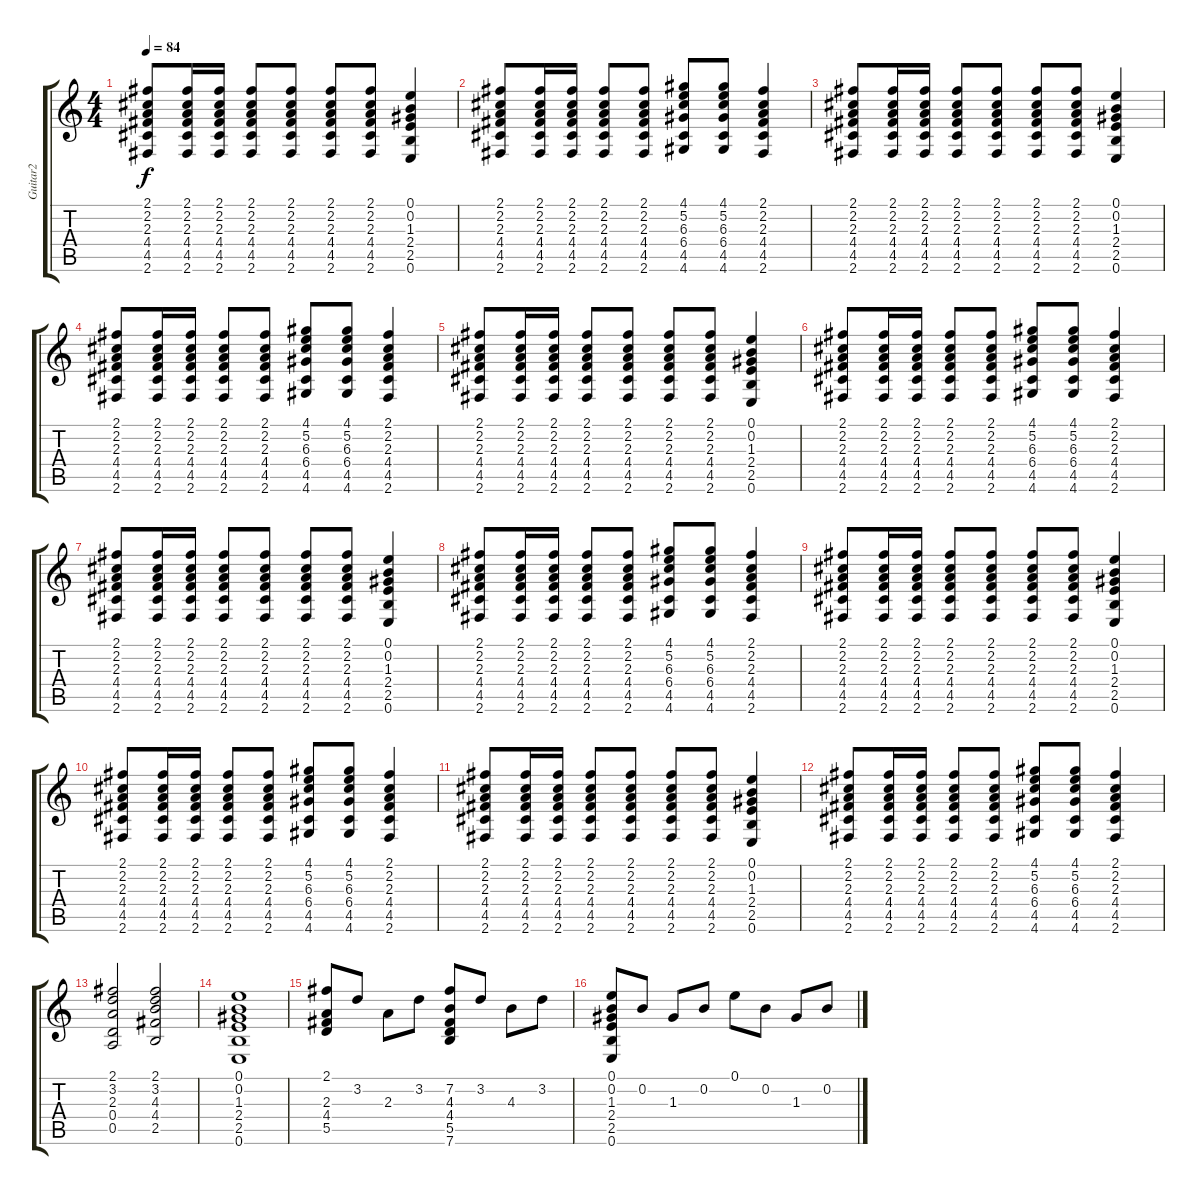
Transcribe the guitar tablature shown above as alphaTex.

\track ("Guitar2" "Guitar2") {instrument acousticguitarnylon}
\staff {score tabs}
\tuning (E4 B3 G3 D3 A2 E2) {hide}
\ts (4 4)
\tempo 84
\clef g2
\ks c
(2.1 2.2 2.3 4.4 4.5 2.6).8{dy f} (2.1 2.2 2.3 4.4 4.5 2.6).16 (2.1 2.2 2.3 4.4 4.5 2.6).16 (2.1 2.2 2.3 4.4 4.5 2.6).8 (2.1 2.2 2.3 4.4 4.5 2.6).8 (2.1 2.2 2.3 4.4 4.5 2.6).8 (2.1 2.2 2.3 4.4 4.5 2.6).8 (0.1 0.2 1.3 2.4 2.5 0.6).4 |
(2.1 2.2 2.3 4.4 4.5 2.6).8 (2.1 2.2 2.3 4.4 4.5 2.6).16 (2.1 2.2 2.3 4.4 4.5 2.6).16 (2.1 2.2 2.3 4.4 4.5 2.6).8 (2.1 2.2 2.3 4.4 4.5 2.6).8 (4.1 5.2 6.3 6.4 4.5 4.6).8 (4.1 5.2 6.3 6.4 4.5 4.6).8 (2.1 2.2 2.3 4.4 4.5 2.6).4 |
(2.1 2.2 2.3 4.4 4.5 2.6).8 (2.1 2.2 2.3 4.4 4.5 2.6).16 (2.1 2.2 2.3 4.4 4.5 2.6).16 (2.1 2.2 2.3 4.4 4.5 2.6).8 (2.1 2.2 2.3 4.4 4.5 2.6).8 (2.1 2.2 2.3 4.4 4.5 2.6).8 (2.1 2.2 2.3 4.4 4.5 2.6).8 (0.1 0.2 1.3 2.4 2.5 0.6).4 |
(2.1 2.2 2.3 4.4 4.5 2.6).8 (2.1 2.2 2.3 4.4 4.5 2.6).16 (2.1 2.2 2.3 4.4 4.5 2.6).16 (2.1 2.2 2.3 4.4 4.5 2.6).8 (2.1 2.2 2.3 4.4 4.5 2.6).8 (4.1 5.2 6.3 6.4 4.5 4.6).8 (4.1 5.2 6.3 6.4 4.5 4.6).8 (2.1 2.2 2.3 4.4 4.5 2.6).4 |
(2.1 2.2 2.3 4.4 4.5 2.6).8 (2.1 2.2 2.3 4.4 4.5 2.6).16 (2.1 2.2 2.3 4.4 4.5 2.6).16 (2.1 2.2 2.3 4.4 4.5 2.6).8 (2.1 2.2 2.3 4.4 4.5 2.6).8 (2.1 2.2 2.3 4.4 4.5 2.6).8 (2.1 2.2 2.3 4.4 4.5 2.6).8 (0.1 0.2 1.3 2.4 2.5 0.6).4 |
(2.1 2.2 2.3 4.4 4.5 2.6).8 (2.1 2.2 2.3 4.4 4.5 2.6).16 (2.1 2.2 2.3 4.4 4.5 2.6).16 (2.1 2.2 2.3 4.4 4.5 2.6).8 (2.1 2.2 2.3 4.4 4.5 2.6).8 (4.1 5.2 6.3 6.4 4.5 4.6).8 (4.1 5.2 6.3 6.4 4.5 4.6).8 (2.1 2.2 2.3 4.4 4.5 2.6).4 |
(2.1 2.2 2.3 4.4 4.5 2.6).8 (2.1 2.2 2.3 4.4 4.5 2.6).16 (2.1 2.2 2.3 4.4 4.5 2.6).16 (2.1 2.2 2.3 4.4 4.5 2.6).8 (2.1 2.2 2.3 4.4 4.5 2.6).8 (2.1 2.2 2.3 4.4 4.5 2.6).8 (2.1 2.2 2.3 4.4 4.5 2.6).8 (0.1 0.2 1.3 2.4 2.5 0.6).4 |
(2.1 2.2 2.3 4.4 4.5 2.6).8 (2.1 2.2 2.3 4.4 4.5 2.6).16 (2.1 2.2 2.3 4.4 4.5 2.6).16 (2.1 2.2 2.3 4.4 4.5 2.6).8 (2.1 2.2 2.3 4.4 4.5 2.6).8 (4.1 5.2 6.3 6.4 4.5 4.6).8 (4.1 5.2 6.3 6.4 4.5 4.6).8 (2.1 2.2 2.3 4.4 4.5 2.6).4 |
(2.1 2.2 2.3 4.4 4.5 2.6).8 (2.1 2.2 2.3 4.4 4.5 2.6).16 (2.1 2.2 2.3 4.4 4.5 2.6).16 (2.1 2.2 2.3 4.4 4.5 2.6).8 (2.1 2.2 2.3 4.4 4.5 2.6).8 (2.1 2.2 2.3 4.4 4.5 2.6).8 (2.1 2.2 2.3 4.4 4.5 2.6).8 (0.1 0.2 1.3 2.4 2.5 0.6).4 |
(2.1 2.2 2.3 4.4 4.5 2.6).8 (2.1 2.2 2.3 4.4 4.5 2.6).16 (2.1 2.2 2.3 4.4 4.5 2.6).16 (2.1 2.2 2.3 4.4 4.5 2.6).8 (2.1 2.2 2.3 4.4 4.5 2.6).8 (4.1 5.2 6.3 6.4 4.5 4.6).8 (4.1 5.2 6.3 6.4 4.5 4.6).8 (2.1 2.2 2.3 4.4 4.5 2.6).4 |
(2.1 2.2 2.3 4.4 4.5 2.6).8 (2.1 2.2 2.3 4.4 4.5 2.6).16 (2.1 2.2 2.3 4.4 4.5 2.6).16 (2.1 2.2 2.3 4.4 4.5 2.6).8 (2.1 2.2 2.3 4.4 4.5 2.6).8 (2.1 2.2 2.3 4.4 4.5 2.6).8 (2.1 2.2 2.3 4.4 4.5 2.6).8 (0.1 0.2 1.3 2.4 2.5 0.6).4 |
(2.1 2.2 2.3 4.4 4.5 2.6).8 (2.1 2.2 2.3 4.4 4.5 2.6).16 (2.1 2.2 2.3 4.4 4.5 2.6).16 (2.1 2.2 2.3 4.4 4.5 2.6).8 (2.1 2.2 2.3 4.4 4.5 2.6).8 (4.1 5.2 6.3 6.4 4.5 4.6).8 (4.1 5.2 6.3 6.4 4.5 4.6).8 (2.1 2.2 2.3 4.4 4.5 2.6).4 |
(2.1 3.2 2.3 0.4 0.5).2 (2.1 3.2 4.3 4.4 2.5).2 |
(0.1 0.2 1.3 2.4 2.5 0.6).1 |
(2.1 2.3 4.4 5.5).8 3.2.8 2.3.8 3.2.8 (7.2 4.3 4.4 5.5 7.6).8 3.2.8 4.3.8 3.2.8 |
(0.1 0.2 1.3 2.4 2.5 0.6).8 0.2.8 1.3.8 0.2.8 0.1.8 0.2.8 1.3.8 0.2.8
